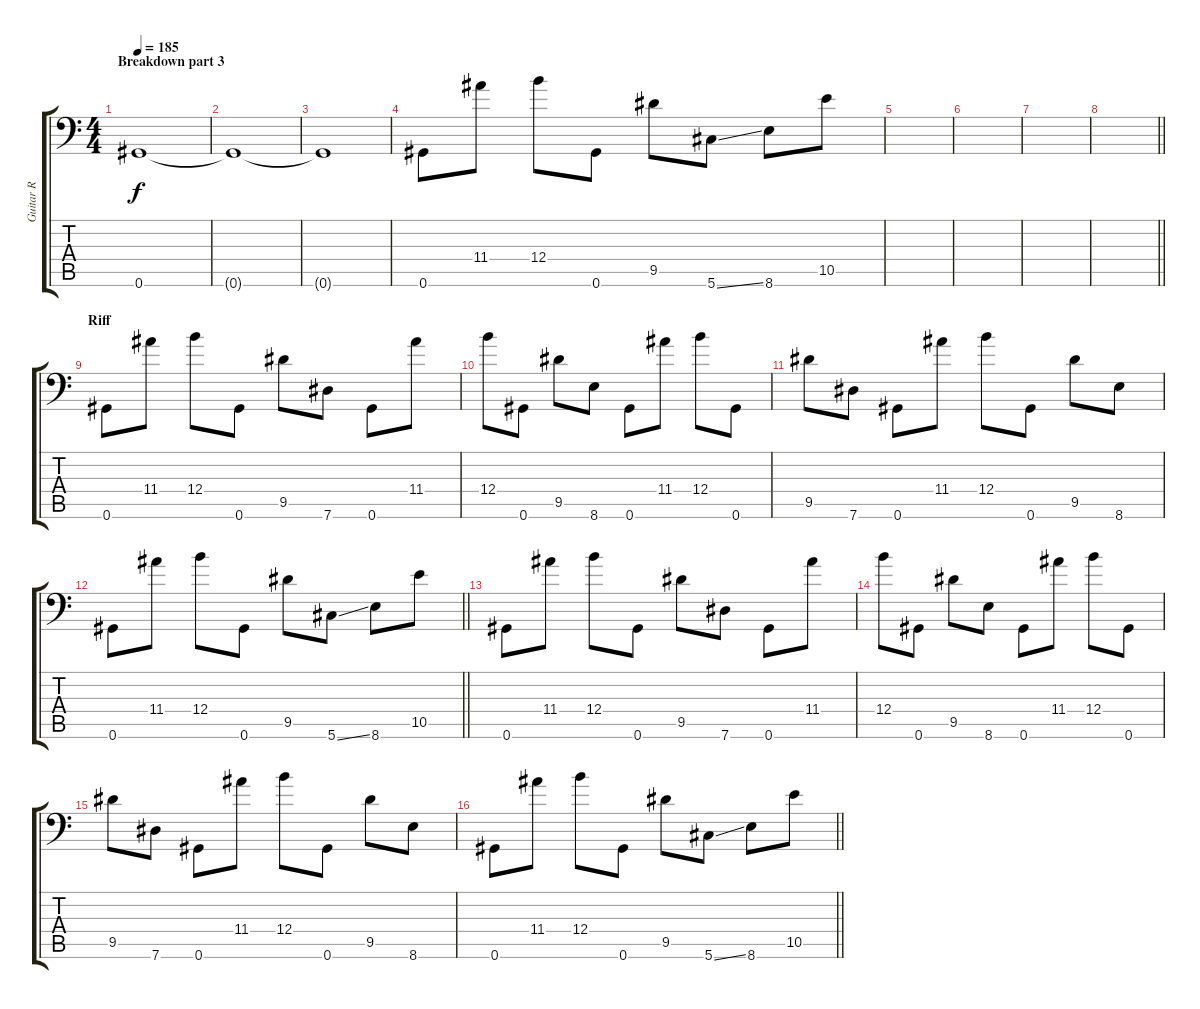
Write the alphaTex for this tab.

\track ("Guitar R" "Guitar R") {instrument overdrivenguitar}
\staff {score tabs}
\tuning (Db4 Ab3 E3 B2 Gb2 Ab1) {hide}
\ts (4 4)
\section ("" "Breakdown part 3")
\tempo 185
\clef f4
\ks c
0.6.1{dy f} |
0.6{t}.1 |
0.6{t}.1 |
0.6.8 11.4.8 12.4.8 0.6.8 9.5.8 5.6{ss}.8 8.6.8 10.5.8 |
|
|
|
\barLineRight lightlight
|
\section ("" "Riff")
0.6.8 11.4.8 12.4.8 0.6.8 9.5.8 7.6.8 0.6.8 11.4.8 |
12.4.8 0.6.8 9.5.8 8.6.8 0.6.8 11.4.8 12.4.8 0.6.8 |
9.5.8 7.6.8 0.6.8 11.4.8 12.4.8 0.6.8 9.5.8 8.6.8 |
\barLineRight lightlight
0.6.8 11.4.8 12.4.8 0.6.8 9.5.8 5.6{ss}.8 8.6.8 10.5.8 |
0.6.8 11.4.8 12.4.8 0.6.8 9.5.8 7.6.8 0.6.8 11.4.8 |
12.4.8 0.6.8 9.5.8 8.6.8 0.6.8 11.4.8 12.4.8 0.6.8 |
9.5.8 7.6.8 0.6.8 11.4.8 12.4.8 0.6.8 9.5.8 8.6.8 |
\barLineRight lightlight
0.6.8 11.4.8 12.4.8 0.6.8 9.5.8 5.6{ss}.8 8.6.8 10.5.8
